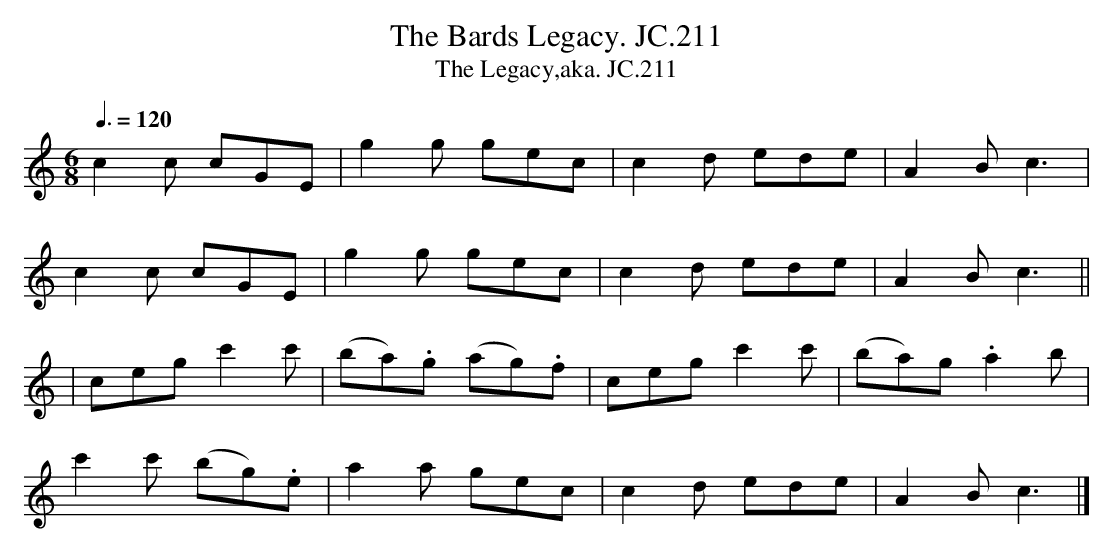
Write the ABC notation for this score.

X:1
T:Bards Legacy. JC.211, The
T:Legacy,aka. JC.211, The
M:6/8
L:1/8
Q:3/8=120
K:C
c2c cGE|\\
g2g gec|c2d ede|A2Bc3|
c2c cGE|g2g gec|c2d ede|A2Bc3||
|cegc'2c'|(ba).g (ag).f|ceg c'2c'|(ba)g. a2b|
c'2c' (bg).e|a2a gec|c2d ede|A2Bc3|]
